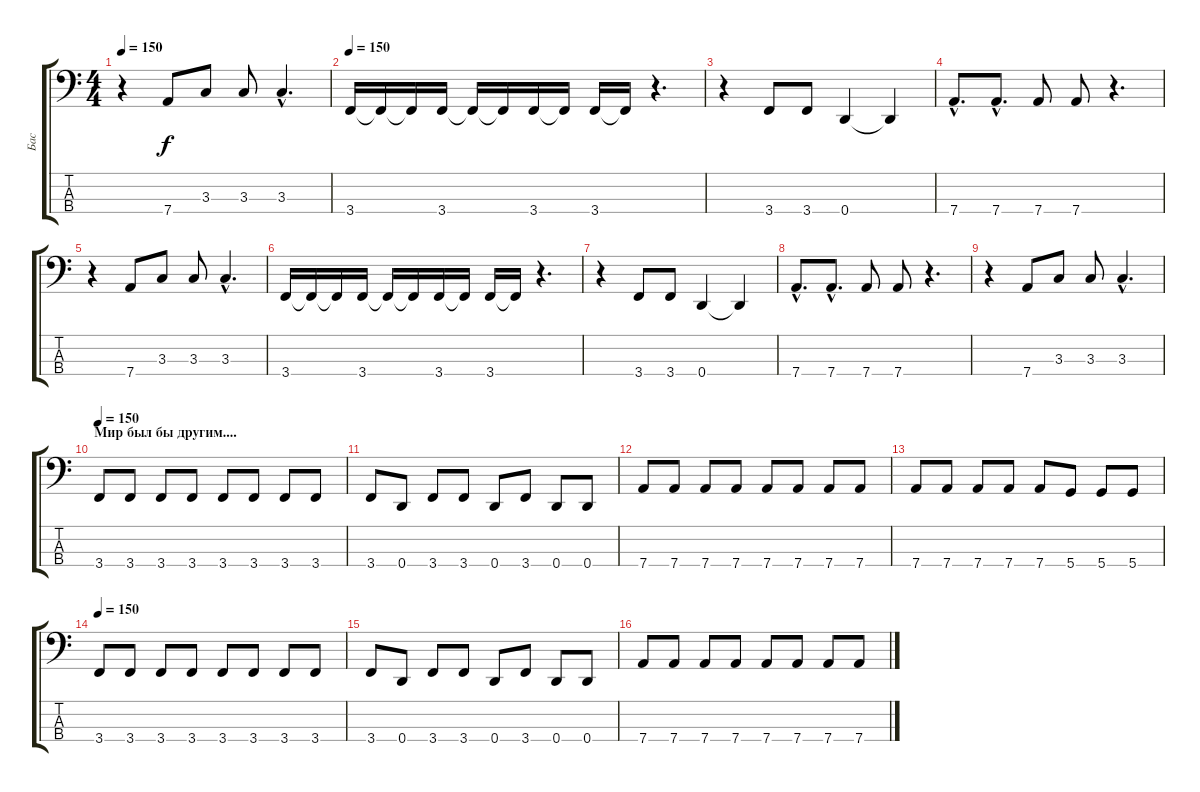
\track ("Бас" "Бас") {instrument electricbassfinger}
\staff {score tabs}
\tuning (G2 D2 A1 D1) {hide}
\ts (4 4)
\tempo 150
\clef f4
\ks c
r.4{dy f} 7.4.8 3.3.8 3.3.8 3.3{hac}.4{d} |
\tempo 150
3.4.16 3.4{t}.16 3.4{t}.16 3.4.16 3.4{t}.16 3.4{t}.16 3.4.16 3.4{t}.16 3.4.16 3.4{t}.16 r.4{d} |
r.4 3.4.8 3.4.8 0.4.4 0.4{t}.4 |
7.4{hac}.8{d} 7.4{hac}.8{d} 7.4.8 7.4.8 r.4{d} |
r.4 7.4.8 3.3.8 3.3.8 3.3{hac}.4{d} |
3.4.16 3.4{t}.16 3.4{t}.16 3.4.16 3.4{t}.16 3.4{t}.16 3.4.16 3.4{t}.16 3.4.16 3.4{t}.16 r.4{d} |
r.4 3.4.8 3.4.8 0.4.4 0.4{t}.4 |
7.4{hac}.8{d} 7.4{hac}.8{d} 7.4.8 7.4.8 r.4{d} |
r.4 7.4.8 3.3.8 3.3.8 3.3{hac}.4{d} |
\section ("" "Мир был бы другим....")
\tempo 150
3.4.8 3.4.8 3.4.8 3.4.8 3.4.8 3.4.8 3.4.8 3.4.8 |
3.4.8 0.4.8 3.4.8 3.4.8 0.4.8 3.4.8 0.4.8 0.4.8 |
7.4.8 7.4.8 7.4.8 7.4.8 7.4.8 7.4.8 7.4.8 7.4.8 |
7.4.8 7.4.8 7.4.8 7.4.8 7.4.8 5.4.8 5.4.8 5.4.8 |
\tempo 150
3.4.8 3.4.8 3.4.8 3.4.8 3.4.8 3.4.8 3.4.8 3.4.8 |
3.4.8 0.4.8 3.4.8 3.4.8 0.4.8 3.4.8 0.4.8 0.4.8 |
7.4.8 7.4.8 7.4.8 7.4.8 7.4.8 7.4.8 7.4.8 7.4.8
